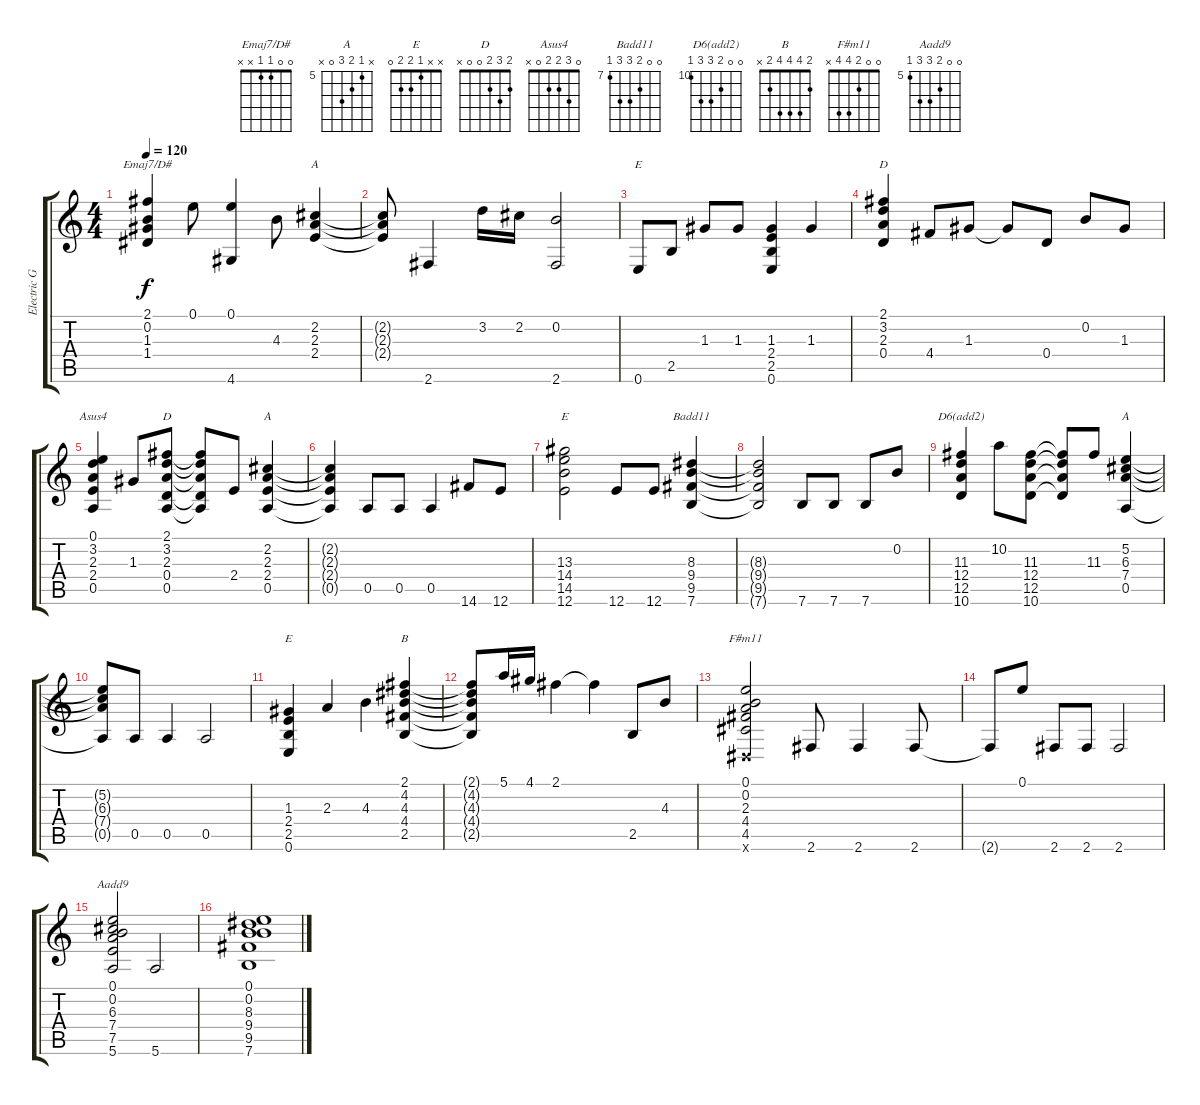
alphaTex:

\track ("Electric Guitar" "Electric G") {instrument electricguitarmuted}
\staff {score tabs}
\tuning (E4 B3 G3 D3 A2 E2) {hide}
\chord ("Emaj7/D#" 0 0 1 1 x x)
\chord ("A" x 2 2 2 x x)
\chord ("E" 0 0 1 2 2 0)
\chord ("D" 2 3 2 0 x x)
\chord ("Asus4" 0 3 2 2 0 x)
\chord ("D" 2 3 2 0 0 x)
\chord ("A" x 2 2 2 0 x)
\chord ("E" x x 13 14 14 12) {firstfret 12}
\chord ("Badd11" 0 0 8 9 9 7) {firstfret 7}
\chord ("D6(add2)" 0 0 11 12 12 10) {firstfret 10}
\chord ("A" x 5 6 7 0 x) {firstfret 5}
\chord ("E" x x 1 2 2 0)
\chord ("B" 2 4 4 4 2 x)
\chord ("F#m11" 0 0 2 4 4 x)
\chord ("Aadd9" 0 0 6 7 7 5) {firstfret 5}
\ts (4 4)
\tempo 120
\clef g2
\ks c
(2.1 0.2 1.3 1.4).4{ch "Emaj7/D#" dy f} 0.1.8 (0.1 4.6).4 4.3.8 (2.2 2.3 2.4).4{ch "A"} |
(2.2{t} 2.3{t} 2.4{t}).8 2.6.4 3.2.16 2.2.16 (0.2 2.6).2 |
0.6.8{ch "E"} 2.5.8 1.3.8 1.3.8 (1.3 2.4 2.5 0.6).4 1.3.4 |
(2.1 3.2 2.3 0.4).4{ch "D"} 4.4.8 1.3.8 1.3{t}.8 0.4.8 0.2.8 1.3.8 |
(0.1 3.2 2.3 2.4 0.5).4{ch "Asus4"} 1.3.8 (2.1 3.2 2.3 0.4 0.5).8{ch "D"} (2.1{t} 3.2{t} 2.3{t} 0.4{t} 0.5{t}).8 2.4.8 (2.2 2.3 2.4 0.5).4{ch "A"} |
(2.2{t} 2.3{t} 2.4{t} 0.5{t}).4 0.5.8 0.5.8 0.5.4 14.6.8 12.6.8 |
(13.3 14.4 14.5 12.6).2{ch "E"} 12.6.8 12.6.8 (8.3 9.4 9.5 7.6).4{ch "Badd11"} |
(8.3{t} 9.4{t} 9.5{t} 7.6{t}).2 7.6.8 7.6.8 7.6.8 0.2.8 |
(11.3 12.4 12.5 10.6).4{ch "D6(add2)"} 10.2.8 (11.3 12.4 12.5 10.6).8 (11.3{t} 12.4{t} 12.5{t} 10.6{t}).8 11.3.8 (5.2 6.3 7.4 0.5).4{ch "A"} |
(5.2{t} 6.3{t} 7.4{t} 0.5{t}).8 0.5.8 0.5.4 0.5.2 |
(1.3 2.4 2.5 0.6).4{ch "E"} 2.3.4 4.3.4 (2.1 4.2 4.3 4.4 2.5).4{ch "B"} |
(2.1{t} 4.2{t} 4.3{t} 4.4{t} 2.5{t}).8 5.1.16 4.1.16 2.1.4 2.1{t}.4 2.5.8 4.3.8 |
(0.1 0.2 2.3 4.4 4.5 -1.6{x}).2{ch "F#m11"} 2.6.8 2.6.4 2.6.8 |
2.6{t}.8 0.1.8 2.6.8 2.6.8 2.6.2 |
(0.1 0.2 6.3 7.4 7.5 5.6).2{ch "Aadd9"} 5.6.2 |
(0.1 0.2 8.3 9.4 9.5 7.6).1
